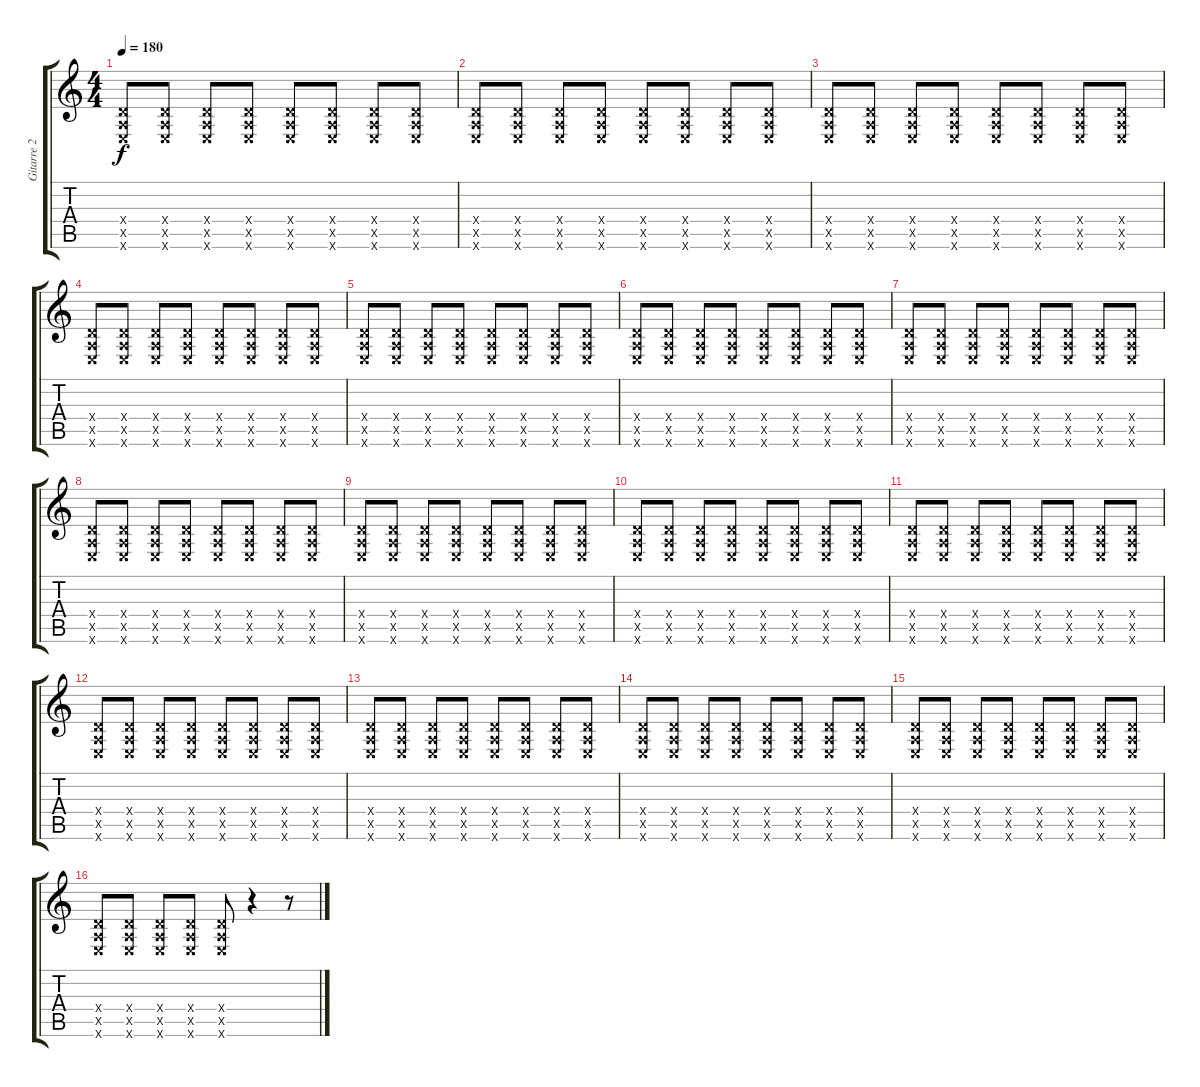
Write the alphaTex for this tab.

\track ("Gitarre 2" "Gitarre 2") {instrument distortionguitar}
\staff {score tabs}
\tuning (E4 B3 G3 D3 A2 E2) {hide}
\ts (4 4)
\tempo 180
\clef g2
\ks c
(0.4{x} 0.5{x} 0.6{x}).8{dy f} (0.4{x} 0.5{x} 0.6{x}).8 (0.4{x} 0.5{x} 0.6{x}).8 (0.4{x} 0.5{x} 0.6{x}).8 (0.4{x} 0.5{x} 0.6{x}).8 (0.4{x} 0.5{x} 0.6{x}).8 (0.4{x} 0.5{x} 0.6{x}).8 (0.4{x} 0.5{x} 0.6{x}).8 |
(0.4{x} 0.5{x} 0.6{x}).8 (0.4{x} 0.5{x} 0.6{x}).8 (0.4{x} 0.5{x} 0.6{x}).8 (0.4{x} 0.5{x} 0.6{x}).8 (0.4{x} 0.5{x} 0.6{x}).8 (0.4{x} 0.5{x} 0.6{x}).8 (0.4{x} 0.5{x} 0.6{x}).8 (0.4{x} 0.5{x} 0.6{x}).8 |
(0.4{x} 0.5{x} 0.6{x}).8 (0.4{x} 0.5{x} 0.6{x}).8 (0.4{x} 0.5{x} 0.6{x}).8 (0.4{x} 0.5{x} 0.6{x}).8 (0.4{x} 0.5{x} 0.6{x}).8 (0.4{x} 0.5{x} 0.6{x}).8 (0.4{x} 0.5{x} 0.6{x}).8 (0.4{x} 0.5{x} 0.6{x}).8 |
(0.4{x} 0.5{x} 0.6{x}).8 (0.4{x} 0.5{x} 0.6{x}).8 (0.4{x} 0.5{x} 0.6{x}).8 (0.4{x} 0.5{x} 0.6{x}).8 (0.4{x} 0.5{x} 0.6{x}).8 (0.4{x} 0.5{x} 0.6{x}).8 (0.4{x} 0.5{x} 0.6{x}).8 (0.4{x} 0.5{x} 0.6{x}).8 |
(0.4{x} 0.5{x} 0.6{x}).8 (0.4{x} 0.5{x} 0.6{x}).8 (0.4{x} 0.5{x} 0.6{x}).8 (0.4{x} 0.5{x} 0.6{x}).8 (0.4{x} 0.5{x} 0.6{x}).8 (0.4{x} 0.5{x} 0.6{x}).8 (0.4{x} 0.5{x} 0.6{x}).8 (0.4{x} 0.5{x} 0.6{x}).8 |
(0.4{x} 0.5{x} 0.6{x}).8 (0.4{x} 0.5{x} 0.6{x}).8 (0.4{x} 0.5{x} 0.6{x}).8 (0.4{x} 0.5{x} 0.6{x}).8 (0.4{x} 0.5{x} 0.6{x}).8 (0.4{x} 0.5{x} 0.6{x}).8 (0.4{x} 0.5{x} 0.6{x}).8 (0.4{x} 0.5{x} 0.6{x}).8 |
(0.4{x} 0.5{x} 0.6{x}).8 (0.4{x} 0.5{x} 0.6{x}).8 (0.4{x} 0.5{x} 0.6{x}).8 (0.4{x} 0.5{x} 0.6{x}).8 (0.4{x} 0.5{x} 0.6{x}).8 (0.4{x} 0.5{x} 0.6{x}).8 (0.4{x} 0.5{x} 0.6{x}).8 (0.4{x} 0.5{x} 0.6{x}).8 |
(0.4{x} 0.5{x} 0.6{x}).8 (0.4{x} 0.5{x} 0.6{x}).8 (0.4{x} 0.5{x} 0.6{x}).8 (0.4{x} 0.5{x} 0.6{x}).8 (0.4{x} 0.5{x} 0.6{x}).8 (0.4{x} 0.5{x} 0.6{x}).8 (0.4{x} 0.5{x} 0.6{x}).8 (0.4{x} 0.5{x} 0.6{x}).8 |
(0.4{x} 0.5{x} 0.6{x}).8 (0.4{x} 0.5{x} 0.6{x}).8 (0.4{x} 0.5{x} 0.6{x}).8 (0.4{x} 0.5{x} 0.6{x}).8 (0.4{x} 0.5{x} 0.6{x}).8 (0.4{x} 0.5{x} 0.6{x}).8 (0.4{x} 0.5{x} 0.6{x}).8 (0.4{x} 0.5{x} 0.6{x}).8 |
(0.4{x} 0.5{x} 0.6{x}).8 (0.4{x} 0.5{x} 0.6{x}).8 (0.4{x} 0.5{x} 0.6{x}).8 (0.4{x} 0.5{x} 0.6{x}).8 (0.4{x} 0.5{x} 0.6{x}).8 (0.4{x} 0.5{x} 0.6{x}).8 (0.4{x} 0.5{x} 0.6{x}).8 (0.4{x} 0.5{x} 0.6{x}).8 |
(0.4{x} 0.5{x} 0.6{x}).8 (0.4{x} 0.5{x} 0.6{x}).8 (0.4{x} 0.5{x} 0.6{x}).8 (0.4{x} 0.5{x} 0.6{x}).8 (0.4{x} 0.5{x} 0.6{x}).8 (0.4{x} 0.5{x} 0.6{x}).8 (0.4{x} 0.5{x} 0.6{x}).8 (0.4{x} 0.5{x} 0.6{x}).8 |
(0.4{x} 0.5{x} 0.6{x}).8 (0.4{x} 0.5{x} 0.6{x}).8 (0.4{x} 0.5{x} 0.6{x}).8 (0.4{x} 0.5{x} 0.6{x}).8 (0.4{x} 0.5{x} 0.6{x}).8 (0.4{x} 0.5{x} 0.6{x}).8 (0.4{x} 0.5{x} 0.6{x}).8 (0.4{x} 0.5{x} 0.6{x}).8 |
(0.4{x} 0.5{x} 0.6{x}).8 (0.4{x} 0.5{x} 0.6{x}).8 (0.4{x} 0.5{x} 0.6{x}).8 (0.4{x} 0.5{x} 0.6{x}).8 (0.4{x} 0.5{x} 0.6{x}).8 (0.4{x} 0.5{x} 0.6{x}).8 (0.4{x} 0.5{x} 0.6{x}).8 (0.4{x} 0.5{x} 0.6{x}).8 |
(0.4{x} 0.5{x} 0.6{x}).8 (0.4{x} 0.5{x} 0.6{x}).8 (0.4{x} 0.5{x} 0.6{x}).8 (0.4{x} 0.5{x} 0.6{x}).8 (0.4{x} 0.5{x} 0.6{x}).8 (0.4{x} 0.5{x} 0.6{x}).8 (0.4{x} 0.5{x} 0.6{x}).8 (0.4{x} 0.5{x} 0.6{x}).8 |
(0.4{x} 0.5{x} 0.6{x}).8 (0.4{x} 0.5{x} 0.6{x}).8 (0.4{x} 0.5{x} 0.6{x}).8 (0.4{x} 0.5{x} 0.6{x}).8 (0.4{x} 0.5{x} 0.6{x}).8 (0.4{x} 0.5{x} 0.6{x}).8 (0.4{x} 0.5{x} 0.6{x}).8 (0.4{x} 0.5{x} 0.6{x}).8 |
(0.4{x} 0.5{x} 0.6{x}).8 (0.4{x} 0.5{x} 0.6{x}).8 (0.4{x} 0.5{x} 0.6{x}).8 (0.4{x} 0.5{x} 0.6{x}).8 (0.4{x} 0.5{x} 0.6{x}).8 r.4 r.8
